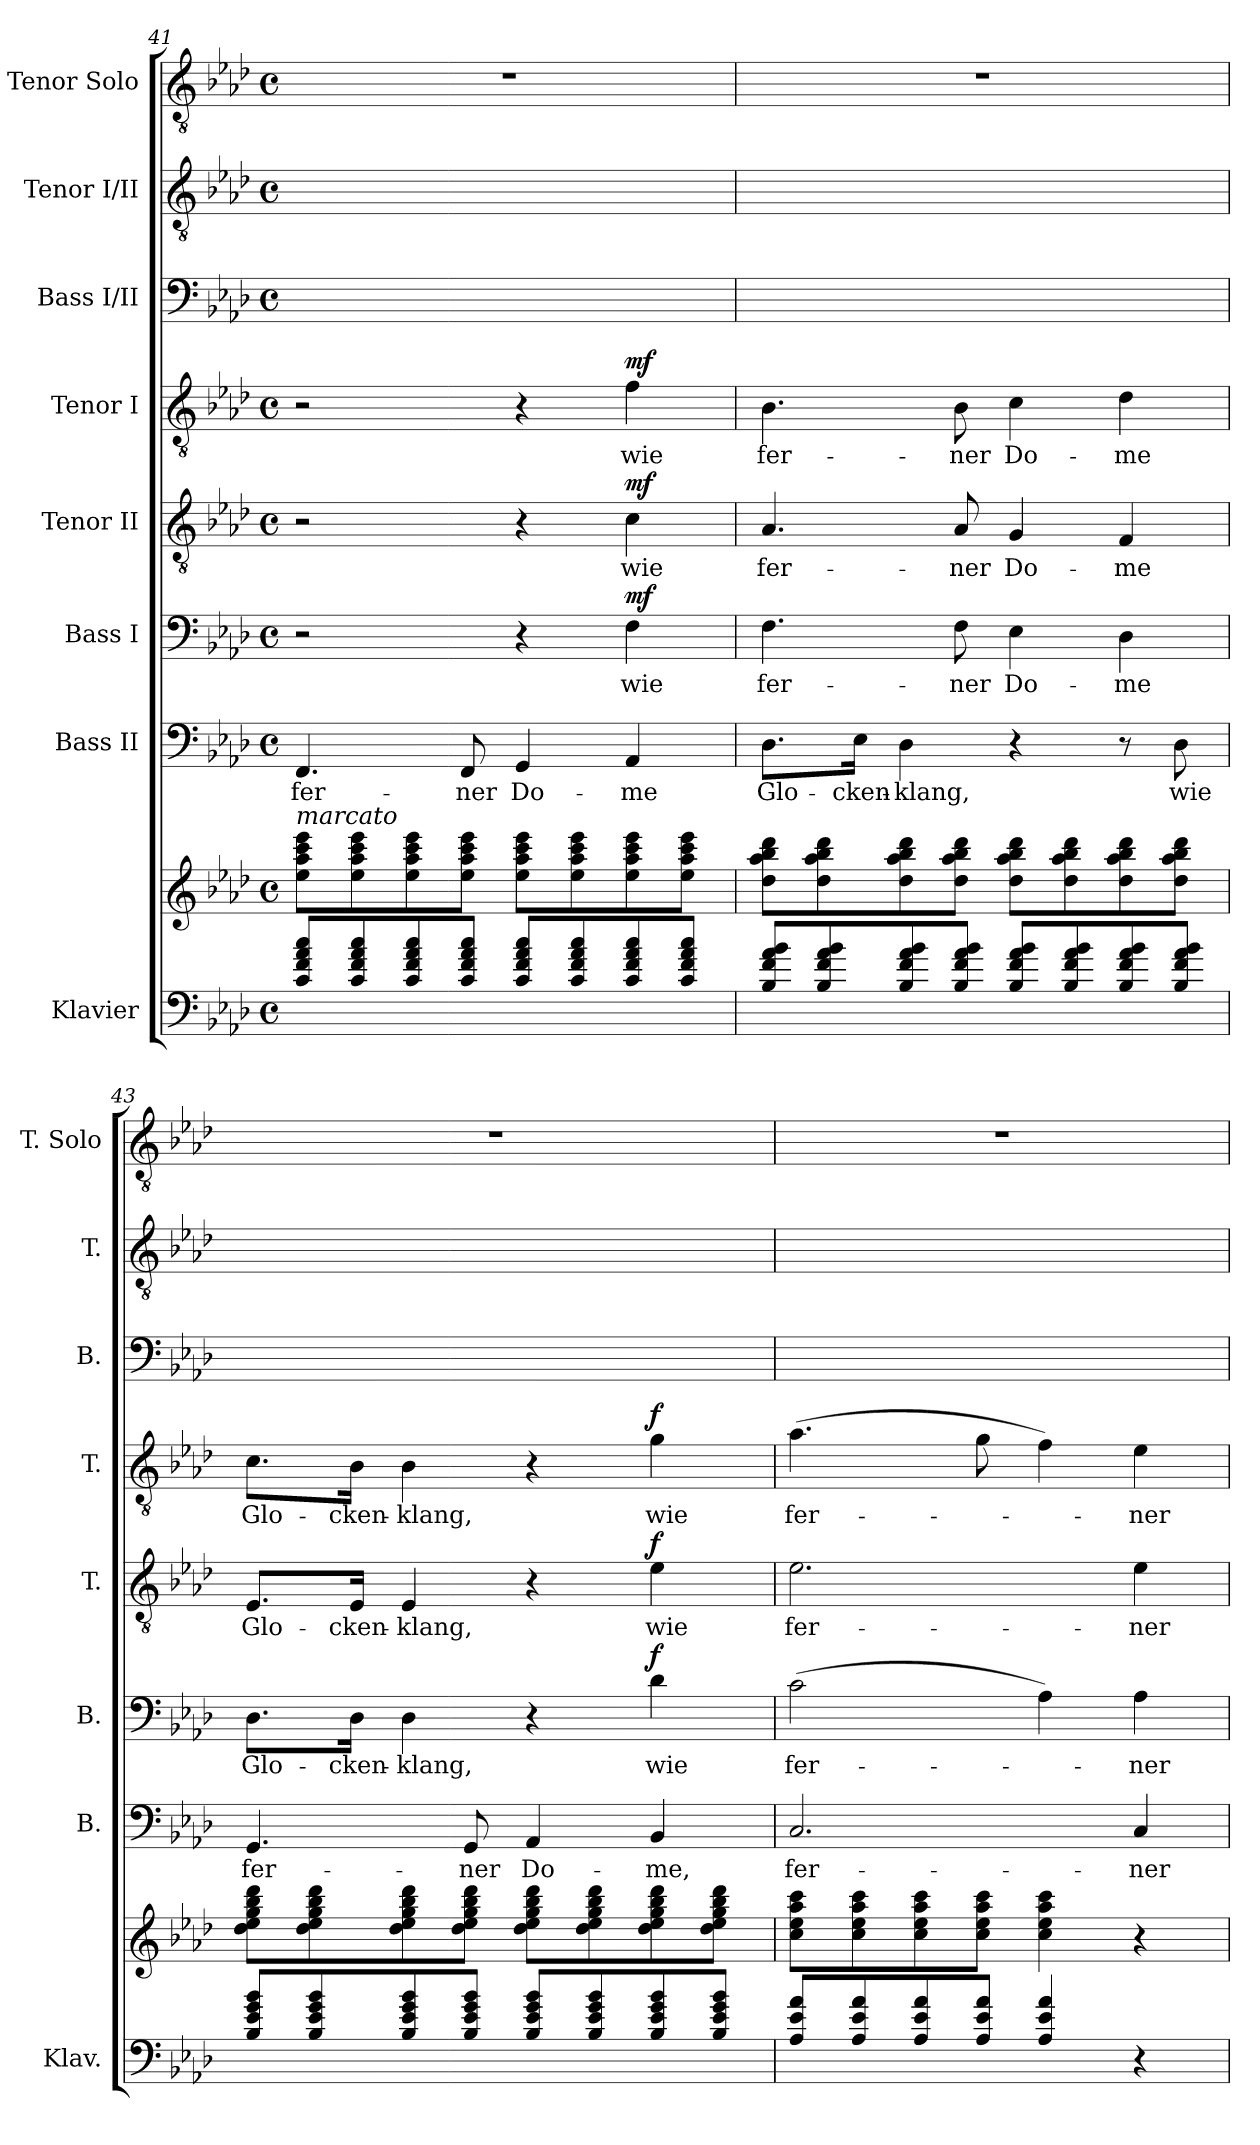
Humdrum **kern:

**kern	**kern	**kern	**text	**kern	**text	**dynam	**kern	**text	**dynam	**kern	**text	**dynam	**kern	**text	**text	**kern	**text	**kern
*part8	*part8	*part7	*part7	*part6	*part6	*part6	*part5	*part5	*part5	*part4	*part4	*part4	*part3	*part3	*part3	*part2	*part2	*part1
*staff9	*staff8	*staff7	*staff7	*staff6	*staff6	*staff6	*staff5	*staff5	*staff5	*staff4	*staff4	*staff4	*staff3	*staff3	*staff3	*staff2	*staff2	*staff1
*I"Klavier	*	*I"Bass II	*	*I"Bass I	*	*	*I"Tenor II	*	*	*I"Tenor I	*	*	*I"Bass I/II	*	*	*I"Tenor I/II	*	*I"Tenor Solo
*I'Klav.	*	*I'B.	*	*I'B.	*	*	*I'T.	*	*	*I'T.	*	*	*I'B.	*	*	*I'T.	*	*I'T. Solo
!!LO:PB:g=z
*clefF4	*clefG2	*clefF4	*	*clefF4	*	*	*clefGv2	*	*	*clefGv2	*	*	*clefF4	*	*	*clefGv2	*	*clefGv2
*	*	*	*	*	*	*	*ITrd7c12	*	*	*ITrd7c12	*	*	*	*	*	*ITrd7c12	*	*ITrd7c12
*k[b-e-a-d-]	*k[b-e-a-d-]	*k[b-e-a-d-]	*	*k[b-e-a-d-]	*	*	*k[b-e-a-d-]	*	*	*k[b-e-a-d-]	*	*	*k[b-e-a-d-]	*	*	*k[b-e-a-d-]	*	*k[b-e-a-d-]
*A-:	*A-:	*A-:	*	*A-:	*	*	*A-:	*	*	*A-:	*	*	*A-:	*	*	*A-:	*	*A-:
*M4/4	*M4/4	*M4/4	*	*M4/4	*	*	*M4/4	*	*	*M4/4	*	*	*M4/4	*	*	*M4/4	*	*M4/4
*met(c)	*met(c)	*met(c)	*	*met(c)	*	*	*met(c)	*	*	*met(c)	*	*	*met(c)	*	*	*met(c)	*	*met(c)
=41	=41	=41	=41	=41	=41	=41	=41	=41	=41	=41	=41	=41	=41	=41	=41	=41	=41	=41
!	!LO:TX:a:i:t=marcato	!	!	!	!	!	!	!	!	!	!	!	!	!	!	!	!	!
!	!	!	!LO:LY:b	!	!	!	!	!	!	!	!	!	!	!LO:LY:b	!	!	!	!
*	*	*	*	*	*	*	*	*	*	*	*	*	*^	*	*	*^	*	*
8c/ 8f/ 8a-/ 8cc/L	8ee-\ 8aa-\ 8ccc\ 8eee-\L	4.FF/	fer-	2r	.	.	2r	.	.	2r	.	.	2ryy	4.FF/yy	fer-	.	2ryy	2.ryy	.	1r
8c/ 8f/ 8a-/ 8cc/	8ee-\ 8aa-\ 8ccc\ 8eee-\	.	.	.	.	.	.	.	.	.	.	.	.	.	.	.	.	.	.	.
8c/ 8f/ 8a-/ 8cc/	8ee-\ 8aa-\ 8ccc\ 8eee-\	.	.	.	.	.	.	.	.	.	.	.	.	.	.	.	.	.	.	.
!	!	!	!LO:LY:b	!	!	!	!	!	!	!	!	!	!	!	!LO:LY:b	!	!	!	!	!
8c/ 8f/ 8a-/ 8cc/J	8ee-\ 8aa-\ 8ccc\ 8eee-\J	8FF/	-ner	.	.	.	.	.	.	.	.	.	.	8FF/yy	-ner	.	.	.	.	.
!	!	!	!LO:LY:b	!	!	!	!	!	!	!	!	!	!	!	!LO:LY:b	!	!	!	!	!
8c/ 8f/ 8a-/ 8cc/L	8ee-\ 8aa-\ 8ccc\ 8eee-\L	4GG/	Do-	4r	.	.	4r	.	.	4r	.	.	4ryy	4GG/yy	Do-	.	4ryy	.	.	.
8c/ 8f/ 8a-/ 8cc/	8ee-\ 8aa-\ 8ccc\ 8eee-\	.	.	.	.	.	.	.	.	.	.	.	.	.	.	.	.	.	.	.
!	!	!	!LO:LY:b	!	!LO:LY:b	!	!	!LO:LY:b	!	!	!LO:LY:b	!	!	!	!	!LO:LY:b	!	!	!	!
!	!	!	!	!	!	!LO:DY:b	!	!	!LO:DY:b	!	!	!LO:DY:b	!	!	!LO:LY:b	!	!	!	!LO:LY:b	!
8c/ 8f/ 8a-/ 8cc/	8ee-\ 8aa-\ 8ccc\ 8eee-\	4AA-/	-me	4F\	wie	mf	4C\	wie	mf	4F\	wie	mf	4F/yy	4AA-\yy	-me	wie	4F/yy	4C\yy	wie	.
8c/ 8f/ 8a-/ 8cc/J	8ee-\ 8aa-\ 8ccc\ 8eee-\J	.	.	.	.	.	.	.	.	.	.	.	.	.	.	.	.	.	.	.
!!LO:PB:g=z
=42	=42	=42	=42	=42	=42	=42	=42	=42	=42	=42	=42	=42	=42	=42	=42	=42	=42	=42	=42	=42
!	!	!	!LO:LY:b	!	!LO:LY:b	!	!	!LO:LY:b	!	!	!LO:LY:b	!	!	!	!	!LO:LY:b	!	!	!	!
!	!	!	!	!	!	!	!	!	!	!	!	!	!	!	!LO:LY:b	!	!	!	!LO:LY:b	!
8B-/ 8f/ 8a-/ 8b-/L	8dd-\ 8aa-\ 8bb-\ 8ddd-\L	8.D-\L	Glo-	4.F\	fer-	.	4.AA-/	fer-	.	4.BB-\	fer-	.	4.F/yy	8.D-\Lyy	Glo-	fer-	4.BB-/yy	4.AA-\yy	fer-	1r
8B-/ 8f/ 8a-/ 8b-/	8dd-\ 8aa-\ 8bb-\ 8ddd-\	.	.	.	.	.	.	.	.	.	.	.	.	.	.	.	.	.	.	.
!	!	!	!LO:LY:b	!	!	!	!	!	!	!	!	!	!	!	!LO:LY:b	!	!	!	!	!
.	.	16E-\Jk	-cken-	.	.	.	.	.	.	.	.	.	.	16E-\Jkyy	-cken-	.	.	.	.	.
!	!	!	!LO:LY:b	!	!	!	!	!	!	!	!	!	!	!	!LO:LY:b	!	!	!	!	!
8B-/ 8f/ 8a-/ 8b-/	8dd-\ 8aa-\ 8bb-\ 8ddd-\	4D-\	-klang,	.	.	.	.	.	.	.	.	.	.	4D-\yy	-klang,	.	.	.	.	.
!	!	!	!	!	!LO:LY:b	!	!	!LO:LY:b	!	!	!LO:LY:b	!	!	!	!	!LO:LY:b	!	!	!LO:LY:b	!
8B-/ 8f/ 8a-/ 8b-/J	8dd-\ 8aa-\ 8bb-\ 8ddd-\J	.	.	8F\	-ner	.	8AA-/	-ner	.	8BB-\	-ner	.	8F\yy	.	.	-ner	8BB-\yy	8AA-/yy	-ner	.
!	!	!	!	!	!LO:LY:b	!	!	!LO:LY:b	!	!	!LO:LY:b	!	!	!	!	!LO:LY:b	!	!	!LO:LY:b	!
8B-/ 8f/ 8a-/ 8b-/L	8dd-\ 8aa-\ 8bb-\ 8ddd-\L	4r	.	4E-\	Do-	.	4GG/	Do-	.	4C\	Do-	.	4E-\yy	4.ryy	.	Do-	4C/yy	4GG\yy	Do-	.
8B-/ 8f/ 8a-/ 8b-/	8dd-\ 8aa-\ 8bb-\ 8ddd-\	.	.	.	.	.	.	.	.	.	.	.	.	.	.	.	.	.	.	.
!	!	!	!	!	!LO:LY:b	!	!	!LO:LY:b	!	!	!LO:LY:b	!	!	!	!	!LO:LY:b	!	!	!LO:LY:b	!
8B-/ 8f/ 8a-/ 8b-/	8dd-\ 8aa-\ 8bb-\ 8ddd-\	8r	.	4D-\	-me	.	4FF/	-me	.	4D-\	-me	.	4D-\yy	.	.	-me	4D-/yy	4FF\yy	-me	.
!	!	!	!LO:LY:b	!	!	!	!	!	!	!	!	!	!	!	!LO:LY:b	!	!	!	!	!
8B-/ 8f/ 8a-/ 8b-/J	8dd-\ 8aa-\ 8bb-\ 8ddd-\J	8D-\	wie	.	.	.	.	.	.	.	.	.	.	8D-\yy	wie	.	.	.	.	.
=43	=43	=43	=43	=43	=43	=43	=43	=43	=43	=43	=43	=43	=43	=43	=43	=43	=43	=43	=43	=43
!	!	!	!LO:LY:b	!	!LO:LY:b	!	!	!LO:LY:b	!	!	!LO:LY:b	!	!	!	!	!LO:LY:b	!	!	!	!
!	!	!	!	!	!	!	!	!	!	!	!	!	!	!	!LO:LY:b	!	!	!	!LO:LY:b	!
8B-/ 8e-/ 8g/ 8b-/L	8dd-\ 8ee-\ 8gg\ 8bb-\ 8ddd-\L	4.GG/	fer-	8.D-\L	Glo-	.	8.EE-/L	Glo-	.	8.C\L	Glo-	.	8.D-\Lyy	4.GG\yy	fer-	Glo-	8.C\Lyy	8.EE-/Lyy	Glo-	1r
8B-/ 8e-/ 8g/ 8b-/	8dd-\ 8ee-\ 8gg\ 8bb-\ 8ddd-\	.	.	.	.	.	.	.	.	.	.	.	.	.	.	.	.	.	.	.
!	!	!	!	!	!LO:LY:b	!	!	!LO:LY:b	!	!	!LO:LY:b	!	!	!	!	!LO:LY:b	!	!	!LO:LY:b	!
.	.	.	.	16D-\Jk	-cken-	.	16EE-/Jk	-cken-	.	16BB-\Jk	-cken-	.	16D-\Jkyy	.	.	-cken-	16BB-\Jkyy	16EE-/Jkyy	-cken-	.
!	!	!	!	!	!LO:LY:b	!	!	!LO:LY:b	!	!	!LO:LY:b	!	!	!	!	!LO:LY:b	!	!	!LO:LY:b	!
8B-/ 8e-/ 8g/ 8b-/	8dd-\ 8ee-\ 8gg\ 8bb-\ 8ddd-\	.	.	4D-\	-klang,	.	4EE-/	-klang,	.	4BB-\	-klang,	.	4D-\yy	.	.	-klang,	4BB-/yy	4EE-\yy	-klang,	.
!	!	!	!LO:LY:b	!	!	!	!	!	!	!	!	!	!	!	!LO:LY:b	!	!	!	!	!
8B-/ 8e-/ 8g/ 8b-/J	8dd-\ 8ee-\ 8gg\ 8bb-\ 8ddd-\J	8GG/	-ner	.	.	.	.	.	.	.	.	.	.	8GG/yy	-ner	.	.	.	.	.
!	!	!	!LO:LY:b	!	!	!	!	!	!	!	!	!	!	!	!LO:LY:b	!	!	!	!	!
8B-/ 8e-/ 8g/ 8b-/L	8dd-\ 8ee-\ 8gg\ 8bb-\ 8ddd-\L	4AA-/	Do-	4r	.	.	4r	.	.	4r	.	.	4ryy	4AA-/yy	Do-	.	4ryy	4ryy	.	.
8B-/ 8e-/ 8g/ 8b-/	8dd-\ 8ee-\ 8gg\ 8bb-\ 8ddd-\	.	.	.	.	.	.	.	.	.	.	.	.	.	.	.	.	.	.	.
!	!	!	!LO:LY:b	!	!LO:LY:b	!	!	!LO:LY:b	!	!	!LO:LY:b	!	!	!	!	!LO:LY:b	!	!	!	!
!	!	!	!	!	!	!LO:DY:b	!	!	!LO:DY:b	!	!	!LO:DY:b	!	!	!LO:LY:b	!	!	!	!LO:LY:b	!
8B-/ 8e-/ 8g/ 8b-/	8dd-\ 8ee-\ 8gg\ 8bb-\ 8ddd-\	4BB-/	-me,	4d-\	wie	f	4E-\	wie	f	4G\	wie	f	4d-\yy	4BB-/yy	-me,	wie	4G/yy	4E-\yy	wie	.
8B-/ 8e-/ 8g/ 8b-/J	8dd-\ 8ee-\ 8gg\ 8bb-\ 8ddd-\J	.	.	.	.	.	.	.	.	.	.	.	.	.	.	.	.	.	.	.
=44	=44	=44	=44	=44	=44	=44	=44	=44	=44	=44	=44	=44	=44	=44	=44	=44	=44	=44	=44	=44
!	!	!	!LO:LY:b	!	!LO:LY:b	!	!	!LO:LY:b	!	!	!LO:LY:b	!	!	!	!LO:LY:b	!	!	!	!LO:LY:b	!
8A-/ 8e-/ 8a-/L	8cc\ 8ee-\ 8aa-\ 8ccc\L	2.C/	fer-	(>2c\	fer-	.	2.E-\	fer-	.	(>4.A-\	fer-	.	(>2c\yy	2.C/yy	fer-	.	(>4.A-/yy	2.E-\yy	fer-	1r
8A-/ 8e-/ 8a-/	8cc\ 8ee-\ 8aa-\ 8ccc\	.	.	.	.	.	.	.	.	.	.	.	.	.	.	.	.	.	.	.
8A-/ 8e-/ 8a-/	8cc\ 8ee-\ 8aa-\ 8ccc\	.	.	.	.	.	.	.	.	.	.	.	.	.	.	.	.	.	.	.
8A-/ 8e-/ 8a-/J	8cc\ 8ee-\ 8aa-\ 8ccc\J	.	.	.	.	.	.	.	.	8G\	.	.	.	.	.	.	8G\yy	.	.	.
4A-/ 4e-/ 4a-/	4cc\ 4ee-\ 4aa-\ 4ccc\	.	.	4A-\)	.	.	.	.	.	4F\)	.	.	4A-\yy)	.	.	.	4F\yy)	.	.	.
!	!	!	!LO:LY:b	!	!LO:LY:b	!	!	!LO:LY:b	!	!	!LO:LY:b	!	!	!	!LO:LY:b	!	!	!	!LO:LY:b	!
4r	4r	4C/	-ner	4A-\	-ner	.	4E-\	-ner	.	4E-\	-ner	.	4A-/yy	4C\yy	-ner	.	4E-/yy	4E-\yy	-ner	.
*	*	*	*	*	*	*	*	*	*	*	*	*	*v	*v	*	*	*	*	*	*
*	*	*	*	*	*	*	*	*	*	*	*	*	*	*	*	*v	*v	*	*
=	=	=	=	=	=	=	=	=	=	=	=	=	=	=	=	=	=	=
*-	*-	*-	*-	*-	*-	*-	*-	*-	*-	*-	*-	*-	*-	*-	*-	*-	*-	*-
